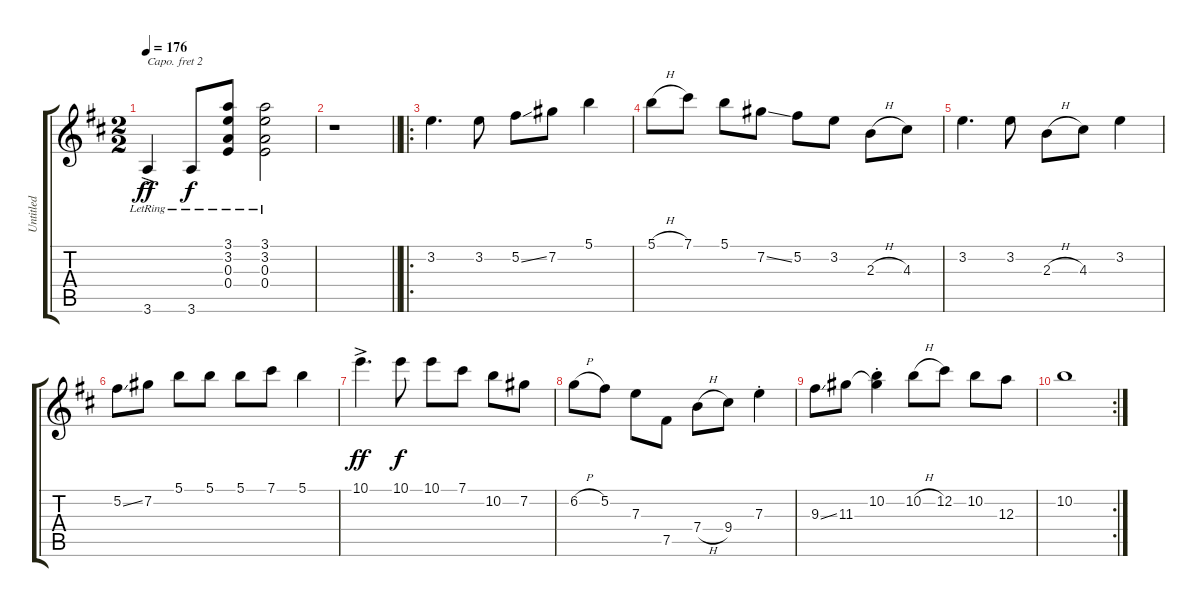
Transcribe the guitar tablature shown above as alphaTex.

\track ("Untitled" "Untitled") {instrument acousticguitarnylon}
\staff {score tabs}
\capo 2
\tuning (E4 B3 G3 D3 A2 E2) {hide}
\ts (2 2)
\tempo 176
\clef g2
\ks d
3.6{ac lr}.4{dy ff} 3.6{lr}.8{dy f} (3.1{lr} 3.2{lr} 0.3{lr} 0.4{lr}).8 (3.1{lr} 3.2{lr} 0.3{lr} 0.4{lr}).2 |
\barLineRight lightlight
r.1 |
\ro
3.2.4{d} 3.2.8 5.2{ss}.8 7.2.8 5.1.4 |
5.1{h}.8 7.1.8 5.1.8 7.2{ss}.8 5.2.8 3.2.8 2.3{h}.8 4.3.8 |
3.2.4{d} 3.2.8 2.3{h}.8 4.3.8 3.2.4 |
5.2{ss}.8 7.2.8 5.1.8 5.1.8 5.1.8 7.1.8 5.1.4 |
10.1{ac}.4{d dy ff} 10.1.8{dy f} 10.1.8 7.1.8 10.2.8 7.2.8 |
6.2{h}.8 5.2.8 7.3.8 7.5.8 7.4{h}.8 9.4.8 7.3{st}.4 |
9.3{ss}.8 11.3.8 (10.2{st} 11.3{t}).4 10.2{h}.8 12.2.8 10.2.8 12.3.8 |
\rc 2
10.2.1
